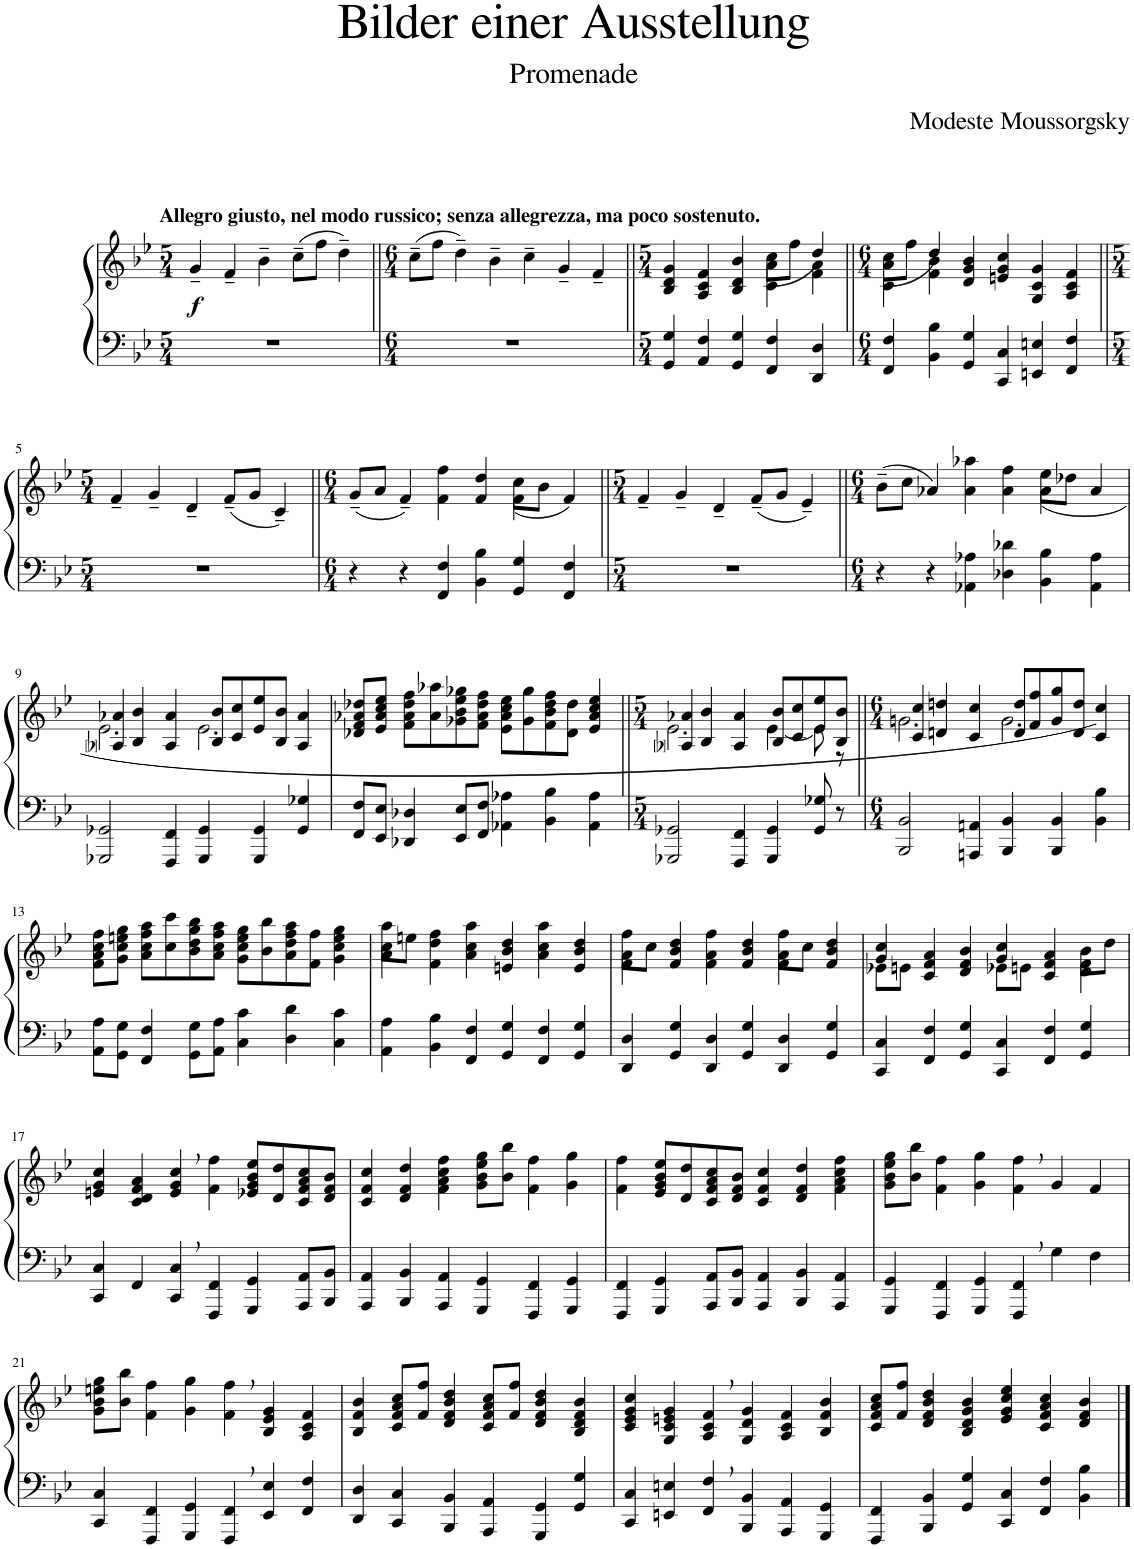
**kern	**kern	**dynam
*part1	*part1	*part1
*staff2	*staff1	*staff1/2
*I"Piano	*	*
*I'Pno	*	*
*clefF4	*clefG2	*
*k[b-e-]	*k[b-e-]	*
*M5/4	*M5/4	*
=1	=1	=1
!	!LO:TX:a:B:t=Allegro giusto, nel modo russico; senza allegrezza, ma poco sostenuto.	!
!	!	!LO:DY:b
4%5r	4g~/	f
.	4f~/	.
.	4b-~\	.
.	(8cc~\L	.
.	8ff\J	.
.	4dd~\)	.
=2||	=2||	=2||
*M6/4	*M6/4	*
1.r	(8cc~\L	.
.	8ff\J	.
.	4dd~\)	.
.	4b-~\	.
.	4cc~\	.
.	4g~/	.
.	4f~/	.
=3||	=3||	=3||
*M5/4	*M5/4	*
*	*^	*
4GG/ 4G/	4B-/ 4d/ 4g/	2.ryy	.
4AA/ 4F/	4A/ 4c/ 4f/	.	.
4GG/ 4G/	4B-/ 4d/ 4b-/	.	.
4FF/ 4F/	4c\ 4a\	(8cc\L	.
.	.	8ff\J	.
4DD/ 4D/	4f\ 4a\	4dd/)	.
=4||	=4||	=4||	=4||
*M6/4	*M6/4	*	*
4FF/ 4F/	4c\ 4a\	(8cc\L	.
.	.	8ff\J	.
4BB-\ 4B-\	4f\ 4b-\	4dd/)	.
4GG/ 4G/	4d/ 4g/ 4b-/	1ryy	.
4CC/ 4C/	4en/ 4g/ 4cc/	.	.
4EEn/ 4En/	4G/ 4c/ 4g/	.	.
4FF/ 4F/	4A/ 4c/ 4f/	.	.
*	*v	*v	*
!!LO:LB:g=z
=5||	=5||	=5||
*M5/4	*M5/4	*
4%5r	4f~/	.
.	4g~/	.
.	4d~/	.
.	(8f~/L	.
.	8g/J	.
.	4c~/)	.
=6||	=6||	=6||
*M6/4	*M6/4	*
*	*^	*
4r	(8g~/L	1ryy	.
.	8a/J	.	.
4r	4f~/)	.	.
4FF/ 4F/	4f\ 4ff\	.	.
4BB-\ 4B-\	4f/ 4dd/	.	.
4GG/ 4G/	4f\	(8cc\L	.
.	.	8b-\J	.
4FF/ 4F/	(4f/	4ryy	.
*	*v	*v	*
=7||	=7||	=7||
*M5/4	*M5/4	*
4%5r	4f~/	.
.	4g~/	.
.	4d~/	.
.	8f~/L	.
.	8g/J	.
.	4e-~/)	.
=8||	=8||	=8||
*M6/4	*M6/4	*
*	*^	*
4r	(8b-~\L	1ryy	.
.	8cc\J	.	.
4r	4a-X/)	.	.
4AA-X\ 4A-X\	4a-\ 4aa-X\	.	.
4D-X\ 4d-X\	4a-\ 4ff\	.	.
4BB-\ 4B-\	4a-\	8ee-\L	.
.	.	8dd-X\J	.
4AA-\ 4A-\	(4a-/	4ryy	.
!!LO:LB:g=z	!!
=9	=9	=9	=9
2GGG-X/ 2GG-X/	4A-j/ 4a-X/	2.e-\	.
.	4B-/ 4b-/	.	.
4FFF/ 4FF/	4A-/ 4a-/	.	.
4GGG-/ 4GG-/	8B-/ 8b-/L	2.e-\	.
.	8c/ 8cc/	.	.
4GGG-/ 4GG-/	8e-/ 8ee-/	.	.
.	8B-/ 8b-/J	.	.
4GG-/ 4G-X/	4A-/ 4a-/	.	.
*	*v	*v	*
=10	=10	=10
8FF/ 8F/L	8d-X/ 8f/ 8a-X/ 8dd-X/L	.
8EE-/ 8E-/J	8e-/ 8a-/ 8cc/ 8ee-/J	.
4DD-X/ 4D-X/	8f\ 8a-\ 8dd-\ 8ff\L	.
.	8a-\ 8aa-X\	.
8EE-/ 8E-/L	8g-X\ 8b-\ 8ee-\ 8gg-X\	.
8FF/ 8F/J	8f\ 8a-\ 8dd-\ 8ff\J	.
4AA-X\ 4A-X\	8e-\ 8a-\ 8cc\ 8ee-\L	.
.	8g-\ 8gg-\	.
4BB-\ 4B-\	8f\ 8b-\ 8dd-\ 8ff\	.
.	8d-\ 8dd-\J	.
4AA-\ 4A-\	4e-/ 4a-/ 4cc/ 4ee-/	.
=11||	=11||	=11||
*M5/4	*M5/4	*
*	*^	*
2GGG-X/ 2GG-X/	4A-j/ 4a-X/	2.e-\	.
.	4B-/ 4b-/	.	.
4FFF/ 4FF/	4A-/ 4a-/	.	.
4GGG-/ 4GG-/	8B-/ 8b-/L	[4e-\	.
.	8c/ 8cc/	.	.
8GG-/ 8G-X/	8e-/ 8ee-/	8e-\]	.
8r	8B-/ 8b-/J	8r	.
=12||	=12||	=12||	=12||
*M6/4	*M6/4	*	*
2BBB-/ 2BB-/	4c/ 4cc/	2.gn\	.
.	4dn/ 4ddn/	.	.
4AAAn/ 4AAn/	4c/ 4cc/	.	.
4BBB-/ 4BB-/	8d/ 8dd/L	2.g\	.
.	8f/ 8ff/	.	.
4BBB-/ 4BB-/	8g/ 8gg/	.	.
.	8d/ 8dd/J	.	.
4BB-\ 4B-\	4c/ 4cc/	.	.
*	*v	*v	*
!!LO:LB:g=z
=13	=13	=13
8AA\ 8A\L	8f\ 8a\ 8cc\ 8ff\L	.
8GG\ 8G\J	8g\ 8cc\ 8een\ 8gg\J	.
4FF/ 4F/	8a\ 8cc\ 8ff\ 8aa\L	.
.	8cc\ 8ccc\	.
8GG\ 8G\L	8b-\ 8dd\ 8gg\ 8bb-\	.
8AA\ 8A\J	8a\ 8cc\ 8ff\ 8aa\J	.
4C\ 4c\	8g\ 8cc\ 8ee\ 8gg\L	.
.	8b-\ 8bb-\	.
4D\ 4d\	8a\ 8dd\ 8ff\ 8aa\	.
.	8f\ 8ff\J	.
4C\ 4c\	4g\ 4cc\ 4ee\ 4gg\	.
=14	=14	=14
*	*^	*
4AA\ 4A\	4a\ 4cc\	8aa\L	.
.	.	8een\J	.
4BB-\ 4B-\	4f\ 4dd\ 4ff\	1ryy	.
4FF/ 4F/	4a\ 4cc\ 4aa\	.	.
4GG/ 4G/	4en/ 4b-/ 4dd/	.	.
4FF/ 4F/	4a\ 4cc\ 4aa\	.	.
4GG/ 4G/	4e/ 4b-/ 4dd/	4ryy	.
=15	=15	=15	=15
4DD/ 4D/	4f\ 4a\	8ff\L	.
.	.	8cc\J	.
4GG/ 4G/	4f/ 4b-/ 4dd/	2.ryy	.
4DD/ 4D/	4f\ 4a\ 4ff\	.	.
4GG/ 4G/	4f/ 4b-/ 4dd/	.	.
4DD/ 4D/	4f\ 4a\	8ff\L	.
.	.	8cc\J	.
4GG/ 4G/	4f/ 4b-/ 4dd/	4ryy	.
=16	=16	=16	=16
4CC/ 4C/	4g/ 4cc/	8e-X\L	.
.	.	8en\J	.
4FF/ 4F/	4c/ 4f/ 4a/	2ryy	.
4GG/ 4G/	4d/ 4f/ 4b-/	.	.
4CC/ 4C/	4g/ 4cc/	8e-X\L	.
.	.	8en\J	.
4FF/ 4F/	4c/ 4f/ 4a/	4ryy	.
4GG/ 4G/	4d\ 4f\	8b-\L	.
.	.	8dd\J	.
*	*v	*v	*
!!LO:LB:g=z
=17	=17	=17
4CC/ 4C/	4en/ 4g/ 4cc/	.
4FF/	4c/ 4d/ 4f/ 4a/	.
4CC/, 4C/,	4e/, 4g/, 4cc/,	.
4FFF/ 4FF/	4f\ 4ff\	.
4GGG/ 4GG/	8e-X/ 8g/ 8b-/ 8ee-/L	.
.	8d/ 8dd/	.
8AAA/ 8AA/L	8c/ 8f/ 8a/ 8cc/	.
8BBB-/ 8BB-/J	8d/ 8f/ 8b-/J	.
=18	=18	=18
4AAA/ 4AA/	4c/ 4f/ 4cc/	.
4BBB-/ 4BB-/	4d/ 4f/ 4dd/	.
4AAA/ 4AA/	4f\ 4a\ 4cc\ 4ff\	.
4GGG/ 4GG/	8g\ 8b-\ 8ee-\ 8gg\L	.
.	8b-\ 8bb-\J	.
4FFF/ 4FF/	4f\ 4ff\	.
4GGG/ 4GG/	4g\ 4gg\	.
=19	=19	=19
4FFF/ 4FF/	4f\ 4ff\	.
4GGG/ 4GG/	8e-/ 8g/ 8b-/ 8ee-/L	.
.	8d/ 8dd/	.
8AAA/ 8AA/L	8c/ 8f/ 8a/ 8cc/	.
8BBB-/ 8BB-/J	8d/ 8f/ 8b-/J	.
4AAA/ 4AA/	4c/ 4f/ 4cc/	.
4BBB-/ 4BB-/	4d/ 4f/ 4dd/	.
4AAA/ 4AA/	4f\ 4a\ 4cc\ 4ff\	.
=20	=20	=20
4GGG/ 4GG/	8g\ 8b-\ 8ee-\ 8gg\L	.
.	8b-\ 8bb-\J	.
4FFF/ 4FF/	4f\ 4ff\	.
4GGG/ 4GG/	4g\ 4gg\	.
4FFF/, 4FF/,	4f\, 4ff\,	.
4G\	4g/	.
4F\	4f/	.
!!LO:LB:g=z
=21	=21	=21
4CC/ 4C/	8g\ 8b-\ 8een\ 8gg\L	.
.	8b-\ 8bb-\J	.
4FFF/ 4FF/	4f\ 4ff\	.
4GGG/ 4GG/	4g\ 4gg\	.
4FFF/, 4FF/,	4f\, 4ff\,	.
4EE-/ 4E-/	4B-/ 4e-/ 4g/	.
4FF/ 4F/	4A/ 4c/ 4f/	.
=22	=22	=22
4DD/ 4D/	4B-/ 4f/ 4b-/	.
4CC/ 4C/	8c/ 8f/ 8a/ 8cc/L	.
.	8f/ 8ff/J	.
4BBB-/ 4BB-/	4d/ 4f/ 4b-/ 4dd/	.
4AAA/ 4AA/	8c/ 8f/ 8a/ 8cc/L	.
.	8f/ 8ff/J	.
4GGG/ 4GG/	4d/ 4f/ 4b-/ 4dd/	.
4GG/ 4G/	4B-/ 4d/ 4f/ 4b-/	.
=23	=23	=23
4CC/ 4C/	4c/ 4e-/ 4g/ 4cc/	.
4EEn/ 4En/	4G/ 4c/ 4en/ 4g/	.
4FF/, 4F/,	4A/, 4c/, 4f/,	.
4BBB-/ 4BB-/	4G/ 4d/ 4g/	.
4AAA/ 4AA/	4A/ 4c/ 4f/	.
4GGG/ 4GG/	4B-/ 4f/ 4b-/	.
=24	=24	=24
4FFF/ 4FF/	8c/ 8f/ 8a/ 8cc/L	.
.	8f/ 8ff/J	.
4BBB-/ 4BB-/	4d/ 4f/ 4b-/ 4dd/	.
4GG/ 4G/	4B-/ 4d/ 4g/ 4b-/	.
4CC/ 4C/	4e-/ 4g/ 4cc/ 4ee-/	.
4FF/ 4F/	4c/ 4f/ 4a/ 4cc/	.
4BB-\ 4B-\	4d/ 4f/ 4b-/	.
==	==	==
*-	*-	*-
